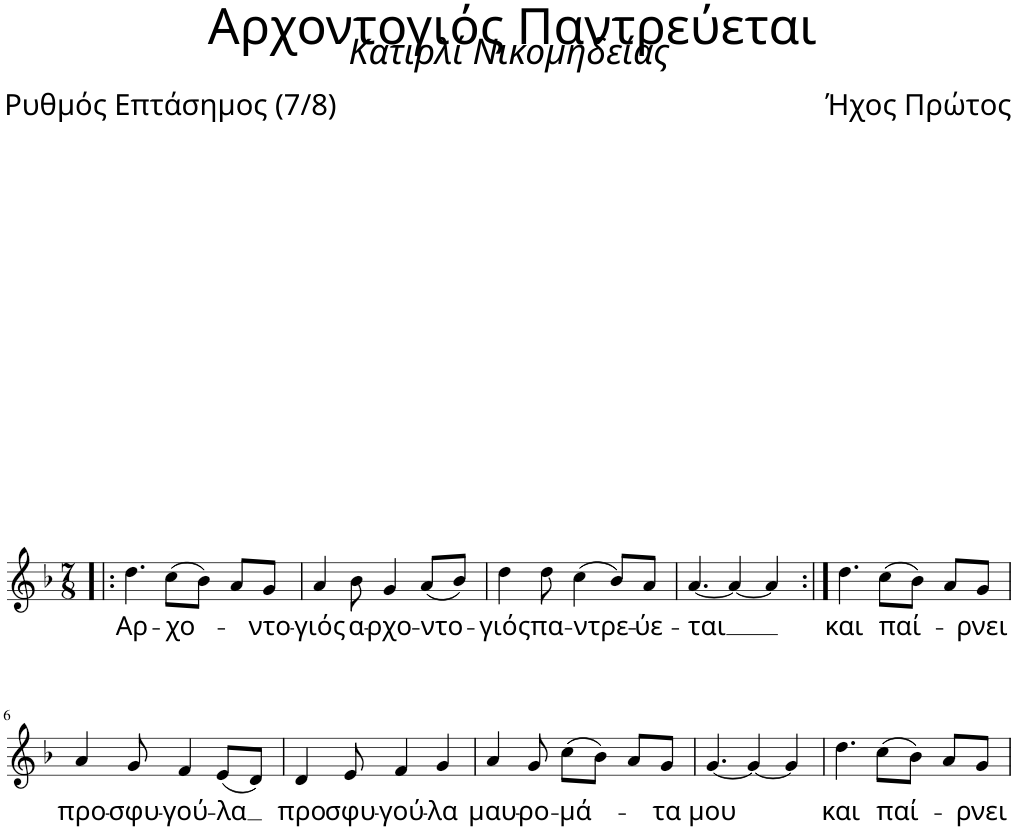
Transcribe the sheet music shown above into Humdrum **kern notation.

**kern	**text
*part1	*part1
*staff1	*staff1
*I"Piano	*
*I'Pno	*
*clefG2	*
*k[b-]	*
*M7/8	*
=1!|:	=1!|:
!	!LO:LY:b
4.dd\	Αρ-
!	!LO:LY:b
(8cc\L	-χο-
8b-\J)	.
8a/L	.
!	!LO:LY:b
8g/J	-ντο-
=2	=2
!	!LO:LY:b
4a/	-γιός
!	!LO:LY:b
8b-\	α-
!	!LO:LY:b
4g/	-ρχο-
!	!LO:LY:b
(8a/L	-ντο-
8b-/J)	.
=3	=3
!	!LO:LY:b
4dd\	-γιός
!	!LO:LY:b
8dd\	πα-
!	!LO:LY:b
(4cc\	-ντρε-
8b-/L)	.
!	!LO:LY:b
8a/J	-ύε-
=4	=4
!	!LO:LY:b
[4.a/	-ται
4a/_	.
4a/]	.
=5:|!	=5:|!
!	!LO:LY:b
4.dd\	και
!	!LO:LY:b
(8cc\L	παί-
8b-\J)	.
8a/L	.
!	!LO:LY:b
8g/J	-ρνει
!!LO:LB:g=z
=6	=6
!	!LO:LY:b
4a/	προ-
!	!LO:LY:b
8g/	-σφυ-
!	!LO:LY:b
4f/	-γού-
!	!LO:LY:b
(8e/L	-λα
8d/J)	.
=7	=7
!	!LO:LY:b
4d/	προ
!	!LO:LY:b
8e/	-σφυ-
!	!LO:LY:b
4f/	-γού-
!	!LO:LY:b
4g/	-λα
=8	=8
!	!LO:LY:b
4a/	μαυ-
!	!LO:LY:b
8g/	-ρο-
!	!LO:LY:b
(8cc\L	-μά-
8b-\J)	.
8a/L	.
!	!LO:LY:b
8g/J	-τα
=9	=9
!	!LO:LY:b
[4.g/	μου
4g/_	.
4g/]	.
=10	=10
!	!LO:LY:b
4.dd\	και
!	!LO:LY:b
(8cc\L	παί-
8b-\J)	.
8a/L	.
!	!LO:LY:b
8g/J	-ρνει
=	=
*-	*-
